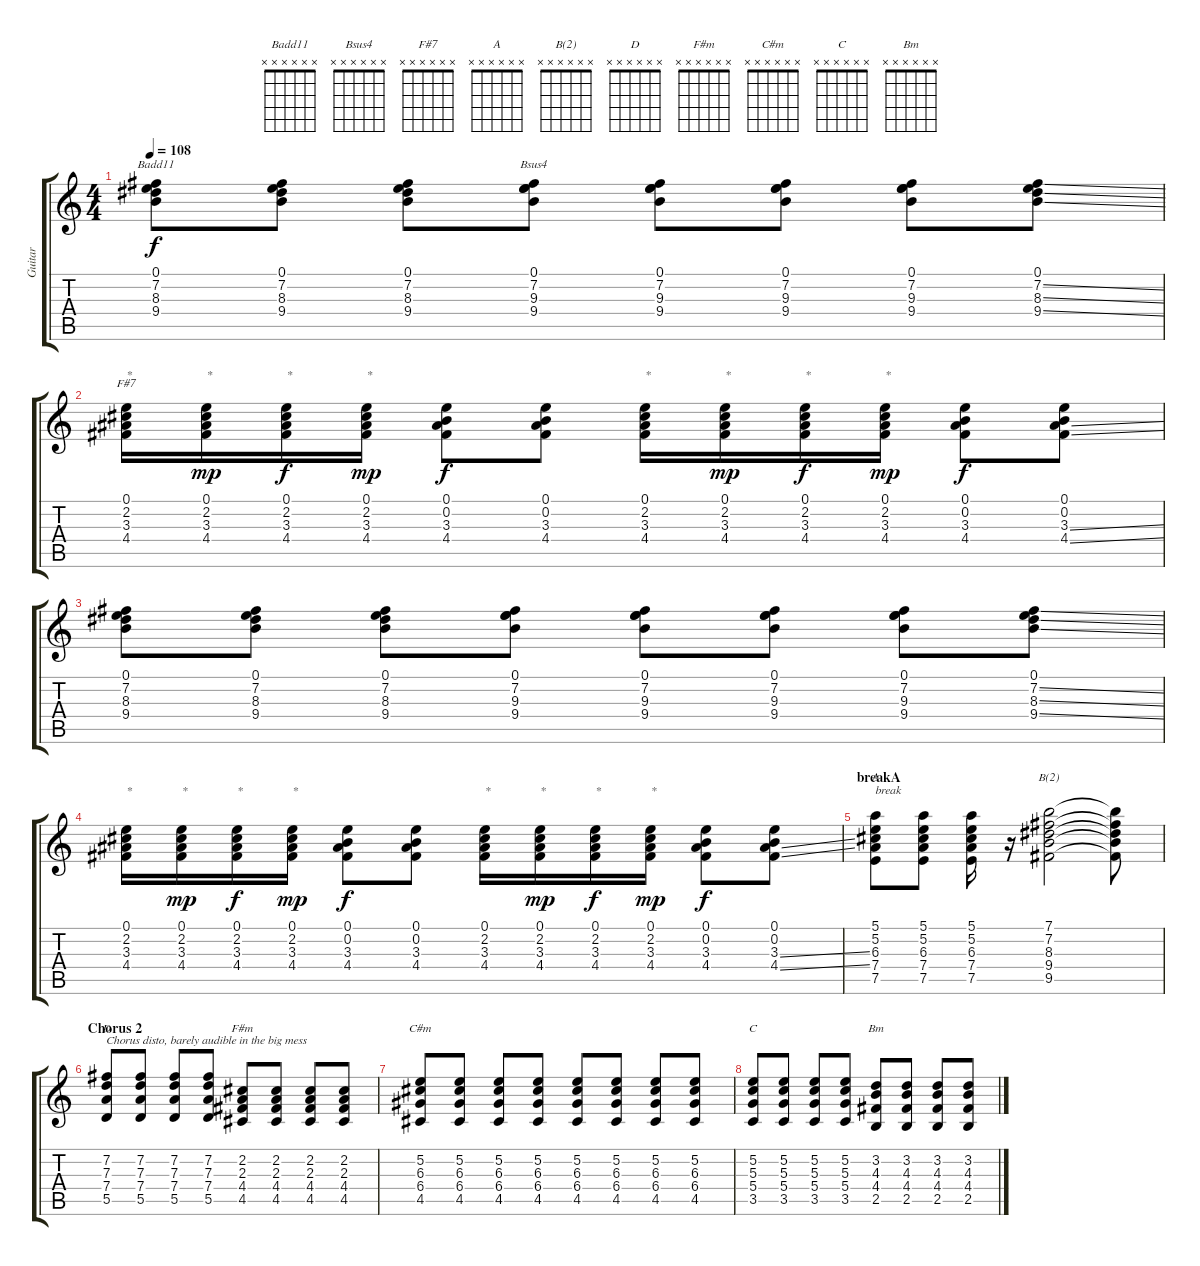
\track ("Guitar" "Guitar") {instrument overdrivenguitar}
\staff {score tabs}
\tuning (E4 B3 G3 D3 A2 E2) {hide}
\chord ("Badd11" x x x x x x)
\chord ("Bsus4" x x x x x x)
\chord ("F#7" x x x x x x)
\chord ("A" x x x x x x)
\chord ("B(2)" x x x x x x)
\chord ("D" x x x x x x)
\chord ("F#m" x x x x x x)
\chord ("C#m" x x x x x x)
\chord ("C" x x x x x x)
\chord ("Bm" x x x x x x)
\ts (4 4)
\tempo 108
\clef g2
\ks c
(0.1 7.2 8.3 9.4).8{ch "Badd11" dy f} (0.1 7.2 8.3 9.4).8 (0.1 7.2 8.3 9.4).8 (0.1 7.2 9.3 9.4).8{ch "Bsus4"} (0.1 7.2 9.3 9.4).8 (0.1 7.2 9.3 9.4).8 (0.1 7.2 9.3 9.4).8 (0.1 7.2{ss} 8.3{ss} 9.4{ss}).8 |
(0.1 2.2 3.3 4.4).16{ch "F#7" txt "*"} (0.1 2.2 3.3 4.4).16{txt "*" dy mp} (0.1 2.2 3.3 4.4).16{txt "*" dy f} (0.1 2.2 3.3 4.4).16{txt "*" dy mp} (0.1 0.2 3.3 4.4).8{dy f} (0.1 0.2 3.3 4.4).8 (0.1 2.2 3.3 4.4).16{txt "*"} (0.1 2.2 3.3 4.4).16{txt "*" dy mp} (0.1 2.2 3.3 4.4).16{txt "*" dy f} (0.1 2.2 3.3 4.4).16{txt "*" dy mp} (0.1 0.2 3.3 4.4).8{dy f} (0.1 0.2 3.3{ss} 4.4{ss}).8 |
(0.1 7.2 8.3 9.4).8 (0.1 7.2 8.3 9.4).8 (0.1 7.2 8.3 9.4).8 (0.1 7.2 9.3 9.4).8 (0.1 7.2 9.3 9.4).8 (0.1 7.2 9.3 9.4).8 (0.1 7.2 9.3 9.4).8 (0.1 7.2{ss} 8.3{ss} 9.4{ss}).8 |
(0.1 2.2 3.3 4.4).16{txt "*"} (0.1 2.2 3.3 4.4).16{txt "*" dy mp} (0.1 2.2 3.3 4.4).16{txt "*" dy f} (0.1 2.2 3.3 4.4).16{txt "*" dy mp} (0.1 0.2 3.3 4.4).8{dy f} (0.1 0.2 3.3 4.4).8 (0.1 2.2 3.3 4.4).16{txt "*"} (0.1 2.2 3.3 4.4).16{txt "*" dy mp} (0.1 2.2 3.3 4.4).16{txt "*" dy f} (0.1 2.2 3.3 4.4).16{txt "*" dy mp} (0.1 0.2 3.3 4.4).8{dy f} (0.1 0.2 3.3{ss} 4.4{ss}).8 |
\section ("" "breakA")
(5.1 5.2 6.3 7.4 7.5).8{ch "A" txt "break"} (5.1 5.2 6.3 7.4 7.5).8 (5.1 5.2 6.3 7.4 7.5).16 r.16 (7.1 7.2 8.3 9.4 9.5).2{ch "B(2)"} (7.1{t} 7.2{t} 8.3{t} 9.4{t} 9.5{t}).8 |
\section ("" "Chorus 2")
(7.2 7.3 7.4 5.5).8{ch "D" txt "Chorus disto, barely audible in the big mess" instrument distortionguitar} (7.2 7.3 7.4 5.5).8 (7.2 7.3 7.4 5.5).8 (7.2 7.3 7.4 5.5).8 (2.2 2.3 4.4 4.5).8{ch "F#m"} (2.2 2.3 4.4 4.5).8 (2.2 2.3 4.4 4.5).8 (2.2 2.3 4.4 4.5).8 |
(5.2 6.3 6.4 4.5).8{ch "C#m"} (5.2 6.3 6.4 4.5).8 (5.2 6.3 6.4 4.5).8 (5.2 6.3 6.4 4.5).8 (5.2 6.3 6.4 4.5).8 (5.2 6.3 6.4 4.5).8 (5.2 6.3 6.4 4.5).8 (5.2 6.3 6.4 4.5).8 |
(5.2 5.3 5.4 3.5).8{ch "C"} (5.2 5.3 5.4 3.5).8 (5.2 5.3 5.4 3.5).8 (5.2 5.3 5.4 3.5).8 (3.2 4.3 4.4 2.5).8{ch "Bm"} (3.2 4.3 4.4 2.5).8 (3.2 4.3 4.4 2.5).8 (3.2 4.3 4.4 2.5).8
